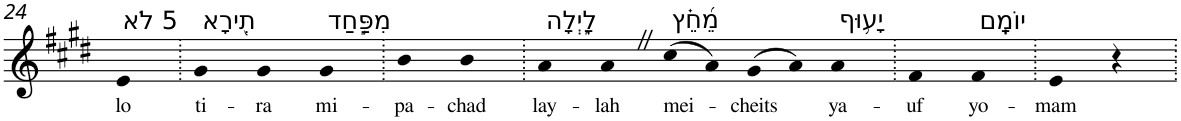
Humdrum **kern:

**kern	**text
*part1	*part1
*staff1	*staff1
*I"Piano	*
*I'Pno	*
!!LO:PB:g=z
*clefG2	*
*k[f#c#g#d#]	*
*E:	*
=24	=24
!LO:TX:a:t=5 לֹא	!
!	!LO:LY:b
4e	lo
=25.	=25.
!LO:TX:a:t=תִ֭ירָא	!
!	!LO:LY:b
4g#	ti-
!	!LO:LY:b
4g#	-ra
!LO:TX:a:t=מִפַּ֣חַד	!
!	!LO:LY:b
4g#	mi-
=26.	=26.
!	!LO:LY:b
4b	-pa-
!	!LO:LY:b
4b	-chad
=27.	=27.
!LO:TX:a:t=לָ֑יְלָה	!
!	!LO:LY:b
4a	lay-
!	!LO:LY:b
4aZ	-lah
!LO:TX:a:t=מֵ֝חֵ֗ץ	!
!	!LO:LY:b
(>8cc#	mei-
8a)	.
!	!LO:LY:b
(>8g#	-cheits
8a)	.
!LO:TX:a:t=יָע֥וּף	!
!	!LO:LY:b
4a	ya-
=28.	=28.
!	!LO:LY:b
4f#	-uf
!LO:TX:a:t=יוֹמָֽם	!
!	!LO:LY:b
4f#	yo-
=29.	=29.
!	!LO:LY:b
4e	-mam
4r	.
=.	=.
*-	*-
